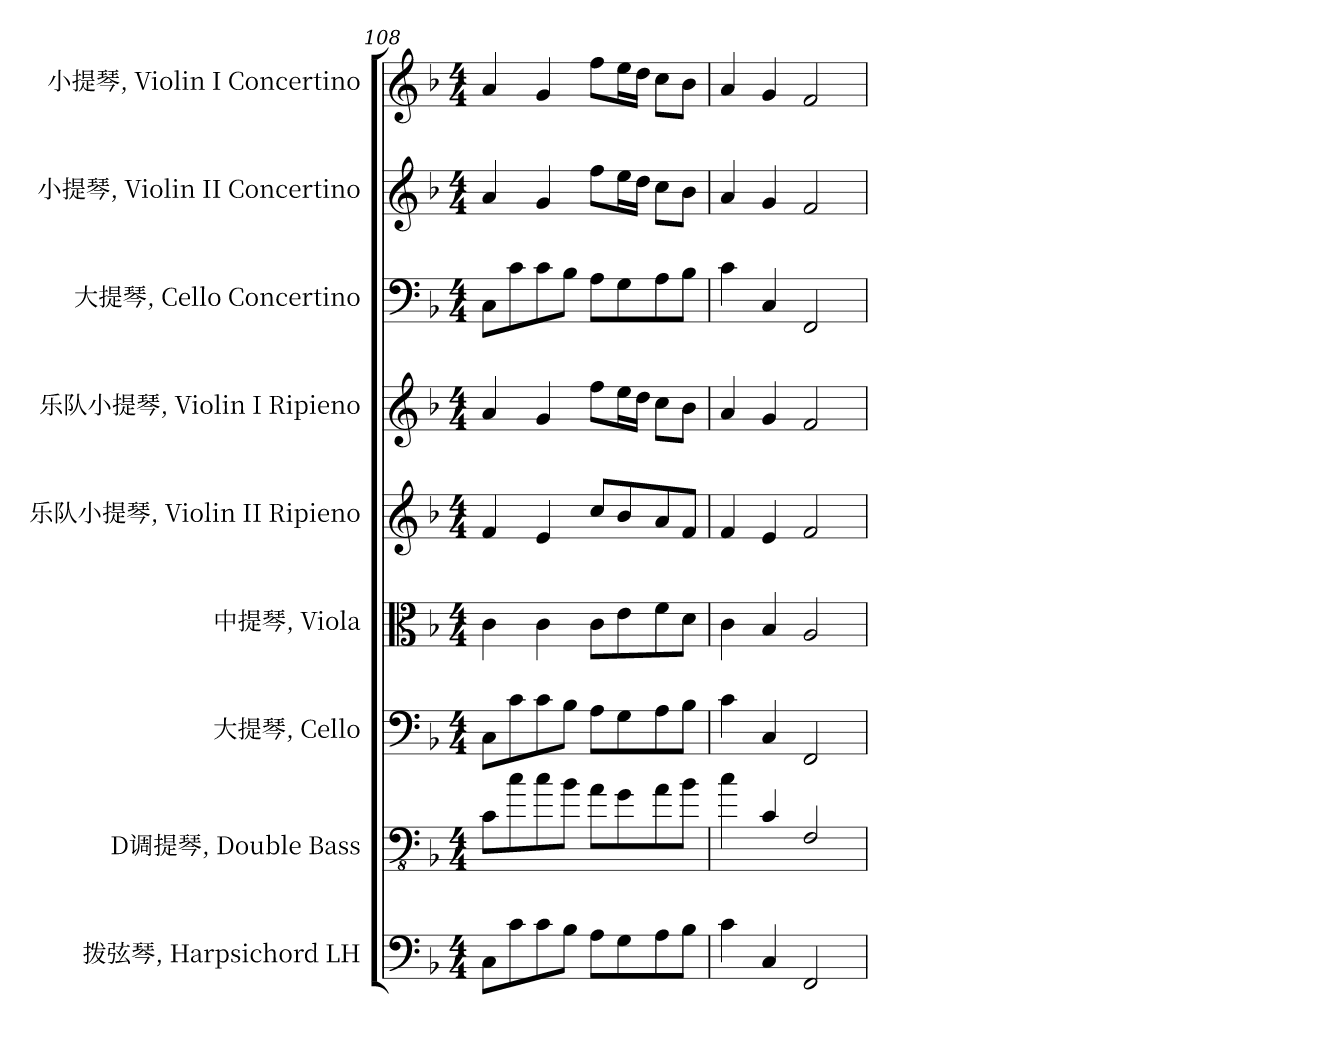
**kern	**kern	**kern	**kern	**kern	**kern	**kern	**kern	**kern
*part9	*part8	*part7	*part6	*part5	*part4	*part3	*part2	*part1
*staff9	*staff8	*staff7	*staff6	*staff5	*staff4	*staff3	*staff2	*staff1
*I"拨弦琴, Harpsichord LH	*I"D调提琴, Double Bass	*I"大提琴, Cello	*I"中提琴, Viola	*I"乐队小提琴, Violin II Ripieno	*I"乐队小提琴, Violin I Ripieno	*I"大提琴, Cello Concertino	*I"小提琴, Violin II Concertino	*I"小提琴, Violin I Concertino
*I'Hch.	*	*	*I'Vla.	*	*	*	*I'Vln.	*I'Vln.
*clefF4	*clefFv4	*clefF4	*clefC3	*clefG2	*clefG2	*clefF4	*clefG2	*clefG2
*	*ITrd7c12	*	*	*	*	*	*	*
*k[b-]	*k[b-]	*k[b-]	*k[b-]	*k[b-]	*k[b-]	*k[b-]	*k[b-]	*k[b-]
*M4/4	*M4/4	*M4/4	*M4/4	*M4/4	*M4/4	*M4/4	*M4/4	*M4/4
=108	=108	=108	=108	=108	=108	=108	=108	=108
8C\L	8CC\L	8C\L	4c\	4f/	4a/	8C\L	4a/	4a/
8c\	8C\	8c\	.	.	.	8c\	.	.
8c\	8C\	8c\	4c\	4e/	4g/	8c\	4g/	4g/
8B-\J	8BB-\J	8B-\J	.	.	.	8B-\J	.	.
*	*	*	*	*	*	*	*	*MM106
8A\L	8AA\L	8A\L	8c\L	8cc/L	8ff\L	8A\L	8ff\L	8ff\L
8G\	8GG\	8G\	8e\	8b-/	16ee\L	8G\	16ee\L	16ee\L
.	.	.	.	.	16dd\JJ	.	16dd\JJ	16dd\JJ
8A\	8AA\	8A\	8f\	8a/	8cc\L	8A\	8cc\L	8cc\L
8B-\J	8BB-\J	8B-\J	8d\J	8f/J	8b-\J	8B-\J	8b-\J	8b-\J
=109	=109	=109	=109	=109	=109	=109	=109	=109
*	*	*	*	*	*	*	*	*MM100
4c\	4C\	4c\	4c\	4f/	4a/	4c\	4a/	4a/
4C/	4CC/	4C/	4B-/	4e/	4g/	4C/	4g/	4g/
*	*	*	*	*	*	*	*	*MM94
2FF/	2FFF/	2FF/	2A/	2f/	2f/	2FF/	2f/	2f/
=	=	=	=	=	=	=	=	=
*-	*-	*-	*-	*-	*-	*-	*-	*-
